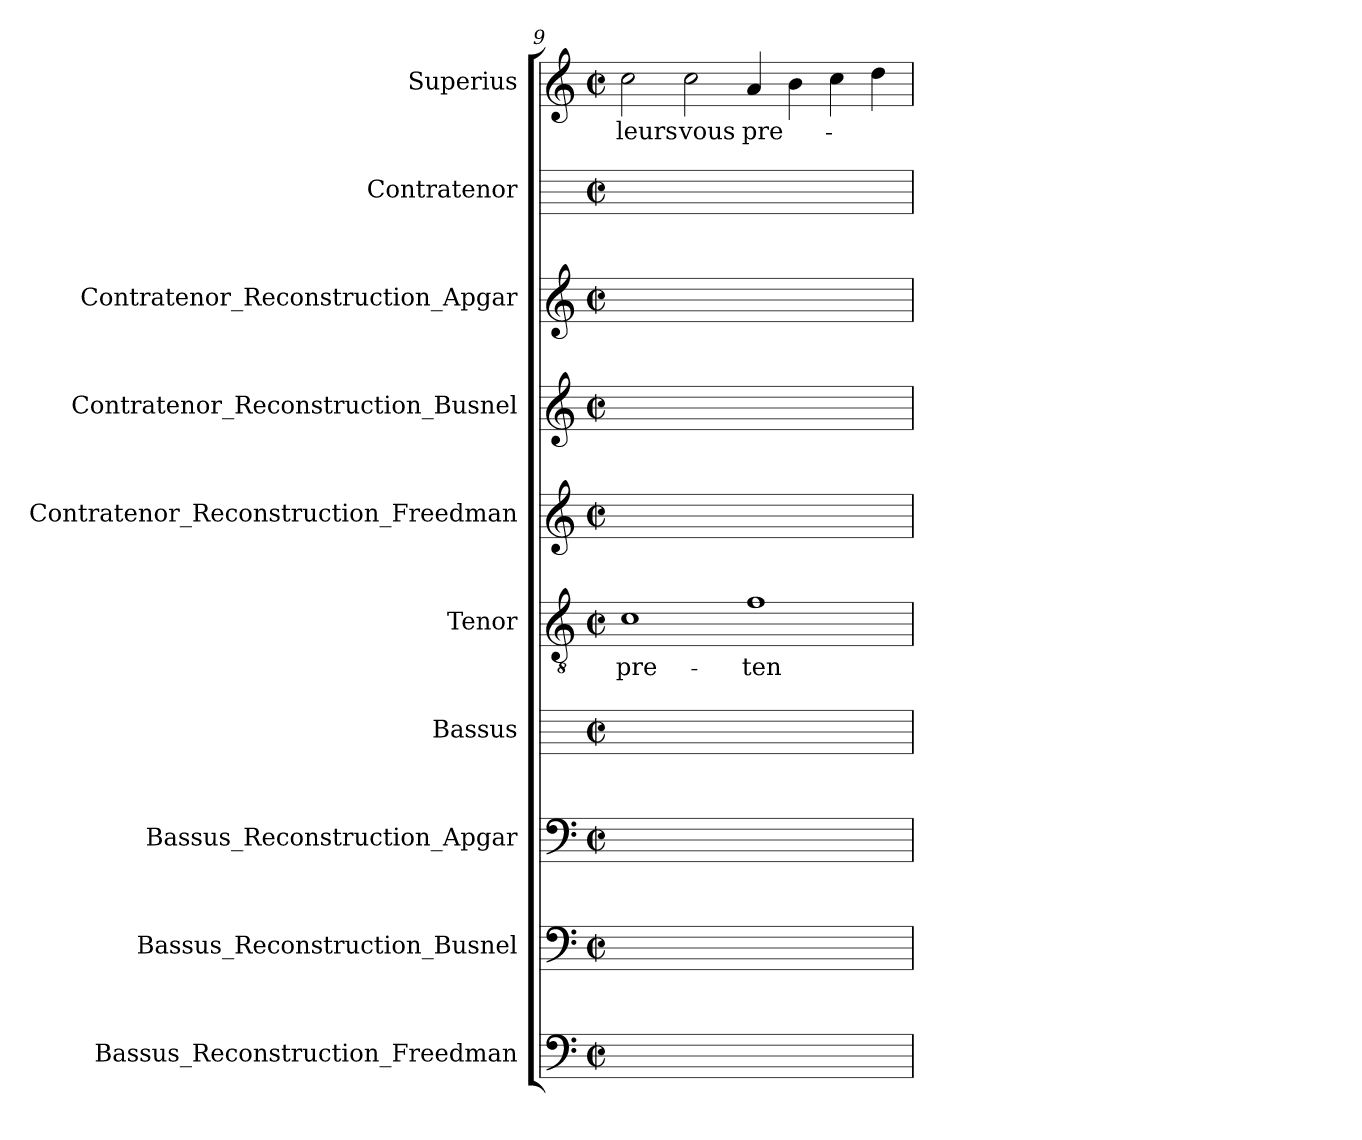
**kern	**kern	**kern	**kern	**kern	**text	**kern	**kern	**kern	**kern	**kern	**text
*part10	*part9	*part8	*part7	*part6	*part6	*part5	*part4	*part3	*part2	*part1	*part1
*staff10	*staff9	*staff8	*staff7	*staff6	*staff6	*staff5	*staff4	*staff3	*staff2	*staff1	*staff1
*I"Bassus_Reconstruction_Freedman	*I"Bassus_Reconstruction_Busnel	*I"Bassus_Reconstruction_Apgar	*I"Bassus	*I"Tenor	*	*I"Contratenor_Reconstruction_Freedman	*I"Contratenor_Reconstruction_Busnel	*I"Contratenor_Reconstruction_Apgar	*I"Contratenor	*I"Superius	*
*	*	*	*	*I'T	*	*	*	*	*	*	*
!!LO:PB:g=z
*clefF4	*clefF4	*clefF4	*	*clefGv2	*	*clefG2	*clefG2	*clefG2	*	*clefG2	*
*k[]	*k[]	*k[]	*	*k[]	*	*k[]	*k[]	*k[]	*	*k[]	*
*C:	*C:	*C:	*	*C:	*	*C:	*C:	*C:	*	*C:	*
*M2/2	*M2/2	*M2/2	*M2/2	*M2/2	*	*M2/2	*M2/2	*M2/2	*M2/2	*M2/2	*
*met(c|)	*met(c|)	*met(c|)	*met(c|)	*met(c|)	*	*met(c|)	*met(c|)	*met(c|)	*met(c|)	*met(c|)	*
=9	=9	=9	=9	=9	=9	=9	=9	=9	=9	=9	=9
0ryy	0ryy	0ryy	0ryy	1c	pre-	0ryy	0ryy	0ryy	0ryy	2cc	-leurs
.	.	.	.	.	.	.	.	.	.	2cc	-vous
.	.	.	.	1f	ten-	.	.	.	.	4a	pre-
.	.	.	.	.	.	.	.	.	.	4b	.
.	.	.	.	.	.	.	.	.	.	4cc	.
.	.	.	.	.	.	.	.	.	.	4dd	.
=	=	=	=	=	=	=	=	=	=	=	=
*-	*-	*-	*-	*-	*-	*-	*-	*-	*-	*-	*-
